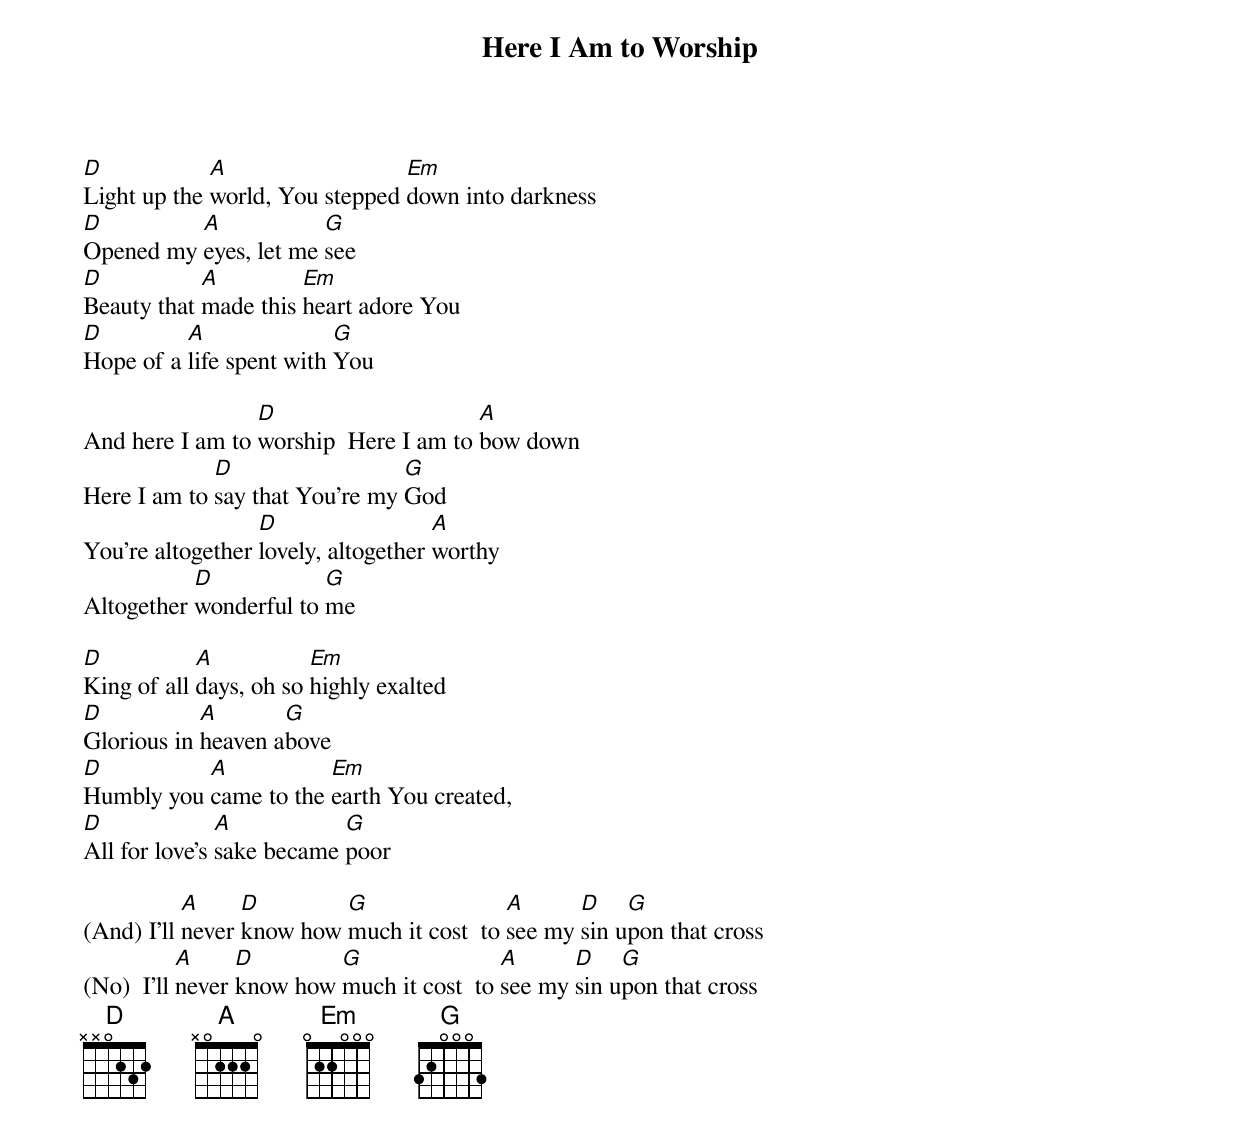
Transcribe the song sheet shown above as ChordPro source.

{title: Here I Am to Worship}
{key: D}
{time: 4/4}
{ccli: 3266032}
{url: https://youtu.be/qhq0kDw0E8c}
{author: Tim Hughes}
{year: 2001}
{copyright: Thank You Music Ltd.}

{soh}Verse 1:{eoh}
[D]Light up the [A]world, You stepped [Em]down into darkness
[D]Opened my [A]eyes, let me [G]see
[D]Beauty that [A]made this [Em]heart adore You
[D]Hope of a [A]life spent with [G]You

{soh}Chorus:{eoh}
And here I am to [D]worship  Here I am to [A]bow down
Here I am to [D]say that You're my [G]God
You're altogether [D]lovely, altogether [A]worthy
Altogether [D]wonderful to [G]me

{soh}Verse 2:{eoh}
[D]King of all [A]days, oh so [Em]highly exalted
[D]Glorious in [A]heaven a[G]bove
[D]Humbly you [A]came to the [Em]earth You created,
[D]All for love's [A]sake became [G]poor

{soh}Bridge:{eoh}
(And) I'll [A]never [D]know how [G]much it cost  to [A]see my [D]sin u[G]pon that cross
(No)  I'll [A]never [D]know how [G]much it cost  to [A]see my [D]sin u[G]pon that cross
